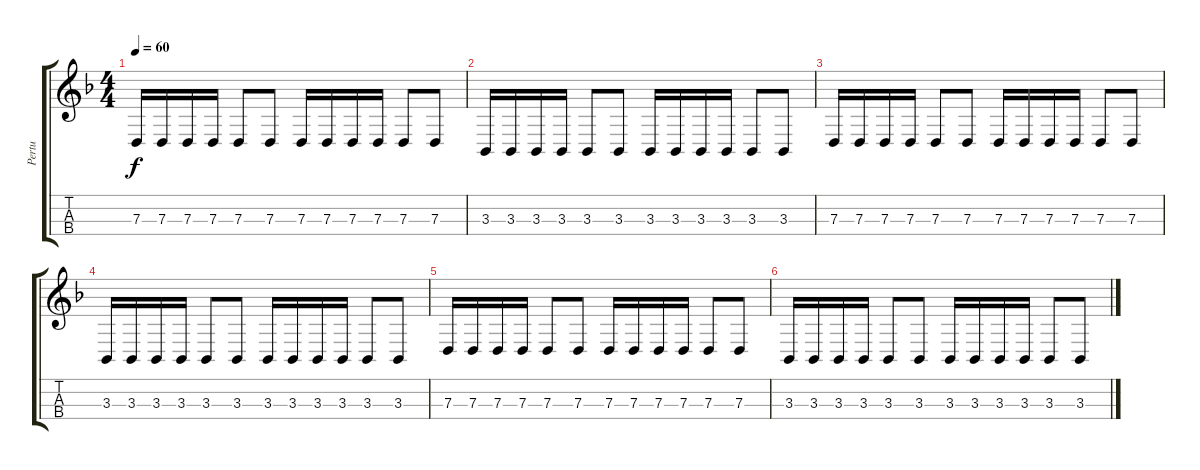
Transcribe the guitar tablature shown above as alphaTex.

\track ("Pertu" "Pertu") {instrument cello}
\staff {score tabs}
\tuning (A3 D3 G2 C2) {hide}
\ts (4 4)
\tempo 60
\clef g2
\ks f
7.3.16{dy f} 7.3.16 7.3.16 7.3.16 7.3.8 7.3.8 7.3.16 7.3.16 7.3.16 7.3.16 7.3.8 7.3.8 |
3.3.16 3.3.16 3.3.16 3.3.16 3.3.8 3.3.8 3.3.16 3.3.16 3.3.16 3.3.16 3.3.8 3.3.8 |
7.3.16 7.3.16 7.3.16 7.3.16 7.3.8 7.3.8 7.3.16 7.3.16 7.3.16 7.3.16 7.3.8 7.3.8 |
3.3.16 3.3.16 3.3.16 3.3.16 3.3.8 3.3.8 3.3.16 3.3.16 3.3.16 3.3.16 3.3.8 3.3.8 |
7.3.16 7.3.16 7.3.16 7.3.16 7.3.8 7.3.8 7.3.16 7.3.16 7.3.16 7.3.16 7.3.8 7.3.8 |
3.3.16 3.3.16 3.3.16 3.3.16 3.3.8 3.3.8 3.3.16 3.3.16 3.3.16 3.3.16 3.3.8 3.3.8
